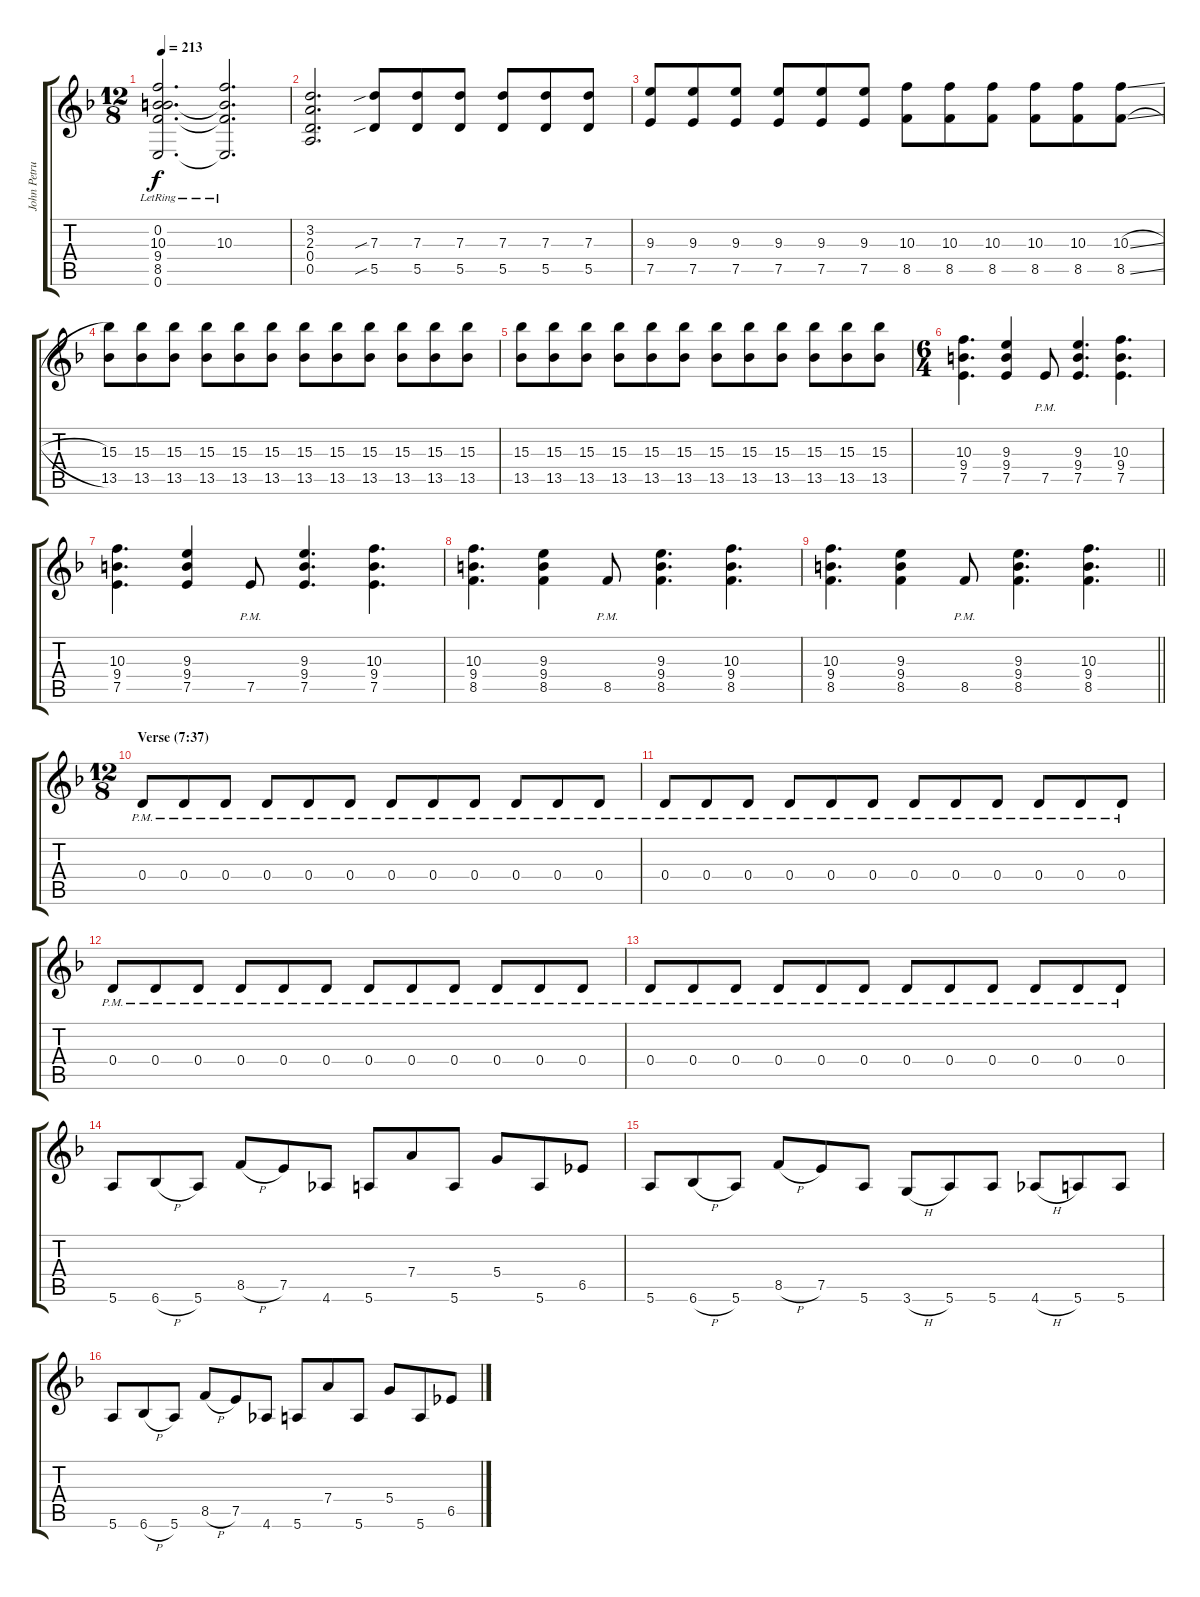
\track ("John Petrucci Gtr. 2" "John Petru") {instrument distortionguitar}
\staff {score tabs}
\tuning (E4 B3 G3 D3 A2 E2) {hide}
\ts (12 8)
\tempo 213
\clef g2
\ks dminor
(0.2{lr} 10.3{t} 9.4{t} 8.5{t} 0.6{t}).2{d dy f} (10.3{lr} 9.4{t} 8.5{t} 0.6{t}).2{d} |
(3.2 2.3 0.4 0.5).2{d} (7.3{sib} 5.5{sib}).8 (7.3 5.5).8 (7.3 5.5).8 (7.3 5.5).8 (7.3 5.5).8 (7.3 5.5).8 |
(9.3 7.5).8 (9.3 7.5).8 (9.3 7.5).8 (9.3 7.5).8 (9.3 7.5).8 (9.3 7.5).8 (10.3 8.5).8 (10.3 8.5).8 (10.3 8.5).8 (10.3 8.5).8 (10.3 8.5).8 (10.3{sl} 8.5{sl}).8 |
(15.3 13.5).8 (15.3 13.5).8 (15.3 13.5).8 (15.3 13.5).8 (15.3 13.5).8 (15.3 13.5).8 (15.3 13.5).8 (15.3 13.5).8 (15.3 13.5).8 (15.3 13.5).8 (15.3 13.5).8 (15.3 13.5).8 |
(15.3 13.5).8 (15.3 13.5).8 (15.3 13.5).8 (15.3 13.5).8 (15.3 13.5).8 (15.3 13.5).8 (15.3 13.5).8 (15.3 13.5).8 (15.3 13.5).8 (15.3 13.5).8 (15.3 13.5).8 (15.3 13.5).8 |
\ts (6 4)
(10.3 9.4 7.5).4{d} (9.3 9.4 7.5).4 7.5{pm}.8 (9.3 9.4 7.5).4{d} (10.3 9.4 7.5).4{d} |
(10.3 9.4 7.5).4{d} (9.3 9.4 7.5).4 7.5{pm}.8 (9.3 9.4 7.5).4{d} (10.3 9.4 7.5).4{d} |
(10.3 9.4 8.5).4{d} (9.3 9.4 8.5).4 8.5{pm}.8 (9.3 9.4 8.5).4{d} (10.3 9.4 8.5).4{d} |
\barLineRight lightlight
(10.3 9.4 8.5).4{d} (9.3 9.4 8.5).4 8.5{pm}.8 (9.3 9.4 8.5).4{d} (10.3 9.4 8.5).4{d} |
\ts (12 8)
\section ("" "Verse (7:37)")
0.4{pm}.8 0.4{pm}.8 0.4{pm}.8 0.4{pm}.8 0.4{pm}.8 0.4{pm}.8 0.4{pm}.8 0.4{pm}.8 0.4{pm}.8 0.4{pm}.8 0.4{pm}.8 0.4{pm}.8 |
0.4{pm}.8 0.4{pm}.8 0.4{pm}.8 0.4{pm}.8 0.4{pm}.8 0.4{pm}.8 0.4{pm}.8 0.4{pm}.8 0.4{pm}.8 0.4{pm}.8 0.4{pm}.8 0.4{pm}.8 |
0.4{pm}.8 0.4{pm}.8 0.4{pm}.8 0.4{pm}.8 0.4{pm}.8 0.4{pm}.8 0.4{pm}.8 0.4{pm}.8 0.4{pm}.8 0.4{pm}.8 0.4{pm}.8 0.4{pm}.8 |
0.4{pm}.8 0.4{pm}.8 0.4{pm}.8 0.4{pm}.8 0.4{pm}.8 0.4{pm}.8 0.4{pm}.8 0.4{pm}.8 0.4{pm}.8 0.4{pm}.8 0.4{pm}.8 0.4{pm}.8 |
5.6.8 6.6{h}.8 5.6.8 8.5{h}.8 7.5.8 4.6.8 5.6.8 7.4.8 5.6.8 5.4.8 5.6.8 6.5.8 |
5.6.8 6.6{h}.8 5.6.8 8.5{h}.8 7.5.8 5.6.8 3.6{h}.8 5.6.8 5.6.8 4.6{h}.8 5.6.8 5.6.8 |
5.6.8 6.6{h}.8 5.6.8 8.5{h}.8 7.5.8 4.6.8 5.6.8 7.4.8 5.6.8 5.4.8 5.6.8 6.5.8
